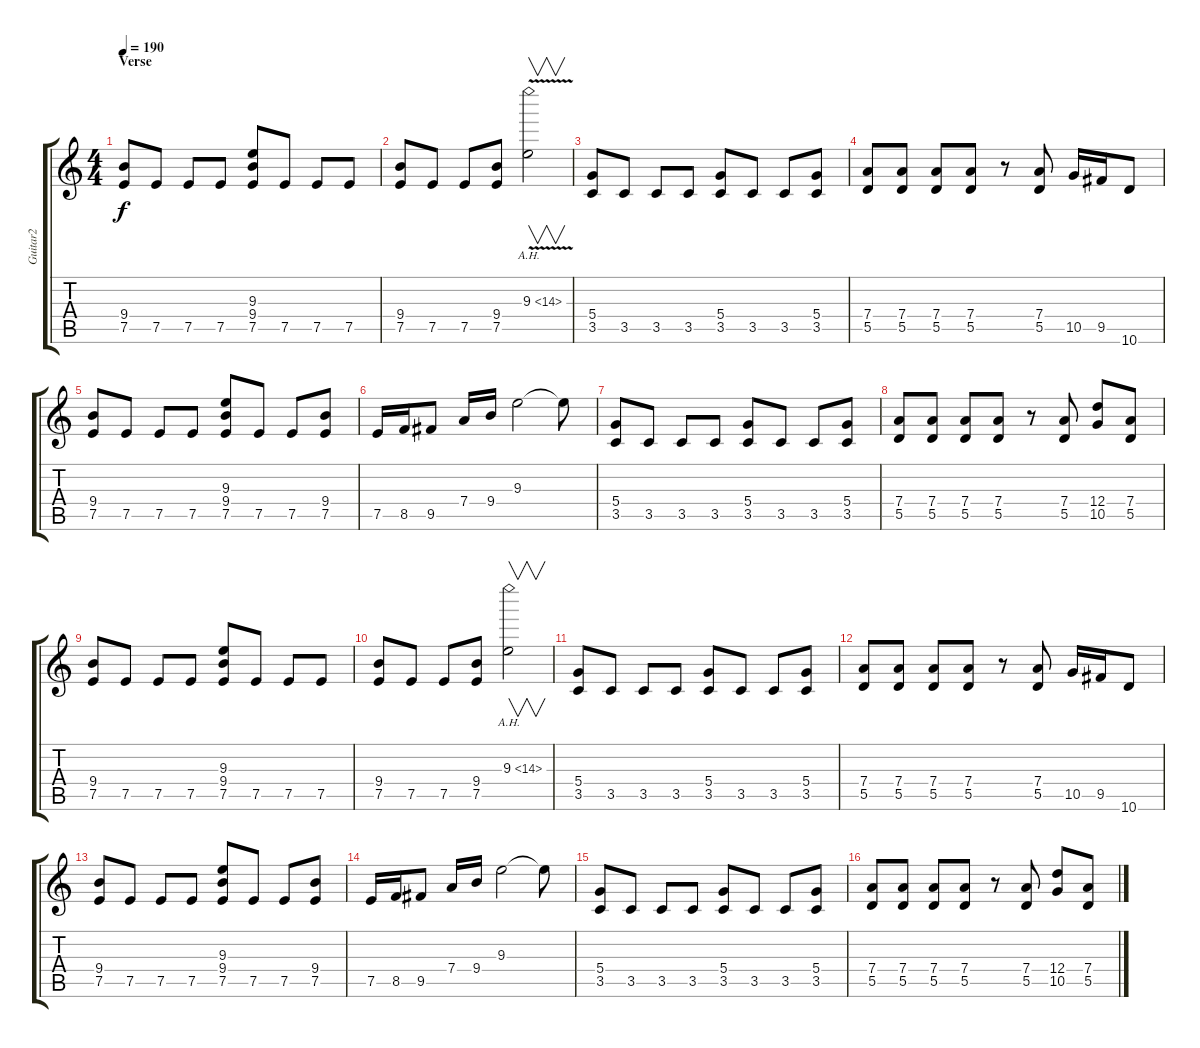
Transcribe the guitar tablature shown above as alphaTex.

\track ("Guitar2" "Guitar2") {instrument distortionguitar}
\staff {score tabs}
\tuning (E4 B3 G3 D3 A2 E2) {hide}
\ts (4 4)
\section ("" "Verse")
\tempo 190
\clef g2
\ks c
(9.4 7.5).8{dy f} 7.5.8 7.5.8 7.5.8 (9.3 9.4 7.5).8 7.5.8 7.5.8 7.5.8 |
(9.4 7.5).8 7.5.8 7.5.8 (9.4 7.5).8 9.3{ah 5 v}.2{v} |
(5.4 3.5).8 3.5.8 3.5.8 3.5.8 (5.4 3.5).8 3.5.8 3.5.8 (5.4 3.5).8 |
(7.4 5.5).8 (7.4 5.5).8 (7.4 5.5).8 (7.4 5.5).8 r.8 (7.4 5.5).8 10.5.16 9.5.16 10.6.8 |
(9.4 7.5).8 7.5.8 7.5.8 7.5.8 (9.3 9.4 7.5).8 7.5.8 7.5.8 (9.4 7.5).8 |
7.5.16 8.5.16 9.5.8 7.4.16 9.4.16 9.3.2 9.3{t}.8 |
(5.4 3.5).8 3.5.8 3.5.8 3.5.8 (5.4 3.5).8 3.5.8 3.5.8 (5.4 3.5).8 |
(7.4 5.5).8 (7.4 5.5).8 (7.4 5.5).8 (7.4 5.5).8 r.8 (7.4 5.5).8 (12.4 10.5).8 (7.4 5.5).8 |
(9.4 7.5).8 7.5.8 7.5.8 7.5.8 (9.3 9.4 7.5).8 7.5.8 7.5.8 7.5.8 |
(9.4 7.5).8 7.5.8 7.5.8 (9.4 7.5).8 9.3{ah 5}.2{v} |
(5.4 3.5).8 3.5.8 3.5.8 3.5.8 (5.4 3.5).8 3.5.8 3.5.8 (5.4 3.5).8 |
(7.4 5.5).8 (7.4 5.5).8 (7.4 5.5).8 (7.4 5.5).8 r.8 (7.4 5.5).8 10.5.16 9.5.16 10.6.8 |
(9.4 7.5).8 7.5.8 7.5.8 7.5.8 (9.3 9.4 7.5).8 7.5.8 7.5.8 (9.4 7.5).8 |
7.5.16 8.5.16 9.5.8 7.4.16 9.4.16 9.3.2 9.3{t}.8 |
(5.4 3.5).8 3.5.8 3.5.8 3.5.8 (5.4 3.5).8 3.5.8 3.5.8 (5.4 3.5).8 |
(7.4 5.5).8 (7.4 5.5).8 (7.4 5.5).8 (7.4 5.5).8 r.8 (7.4 5.5).8 (12.4 10.5).8 (7.4 5.5).8
